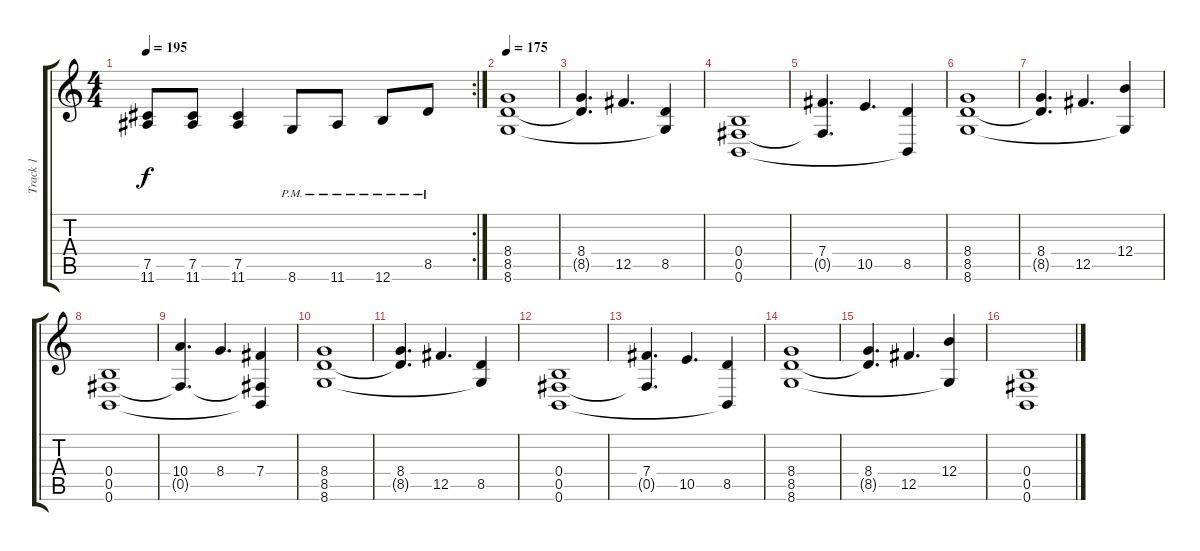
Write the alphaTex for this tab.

\track ("Track 1" "Track 1") {instrument distortionguitar}
\staff {score tabs}
\tuning (Db4 Ab3 E3 B2 Gb2 B1) {hide}
\rc 2
\ts (4 4)
\tempo 195
\clef g2
\ks c
(7.5{t} 11.6{t}).8{dy f} (7.5 11.6).8 (7.5 11.6).4 8.6{pm}.8 11.6{pm}.8 12.6{pm}.8 8.5{pm}.8 |
\tempo 175
(8.4 8.5 8.6).1 |
(8.4 8.5{t}).4{d} 12.5.4{d} (8.5 8.6{t}).4 |
(0.4 0.5 0.6).1 |
(7.4 0.5{t}).4{d} 10.5.4{d} (8.5 0.6{t}).4 |
(8.4 8.5 8.6).1 |
(8.4 8.5{t}).4{d} 12.5.4{d} (12.4 8.6{t}).4 |
(0.4 0.5 0.6).1 |
(10.4 0.5{t}).4{d} 8.4.4{d} (7.4 0.5{t} 0.6{t}).4 |
(8.4 8.5 8.6).1 |
(8.4 8.5{t}).4{d} 12.5.4{d} (8.5 8.6{t}).4 |
(0.4 0.5 0.6).1 |
(7.4 0.5{t}).4{d} 10.5.4{d} (8.5 0.6{t}).4 |
(8.4 8.5 8.6).1 |
(8.4 8.5{t}).4{d} 12.5.4{d} (12.4 8.6{t}).4 |
(0.4 0.5 0.6).1
